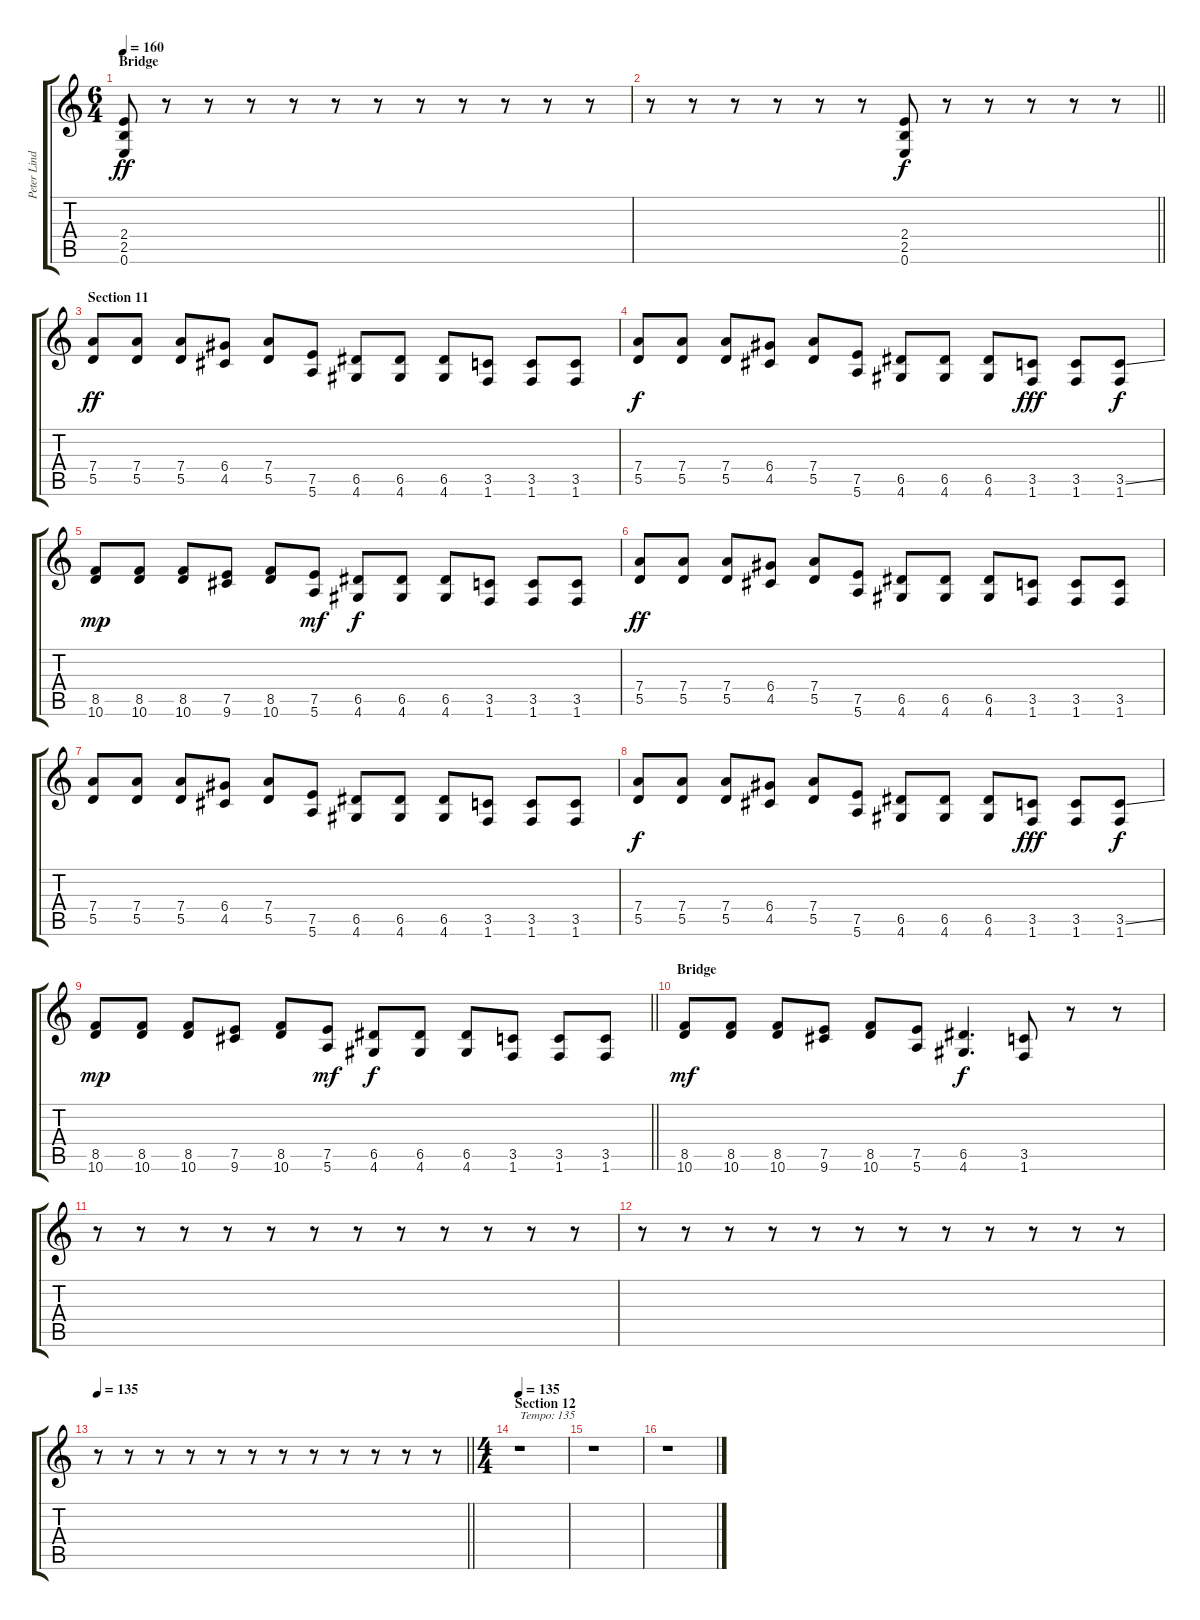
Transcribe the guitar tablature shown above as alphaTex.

\track ("Peter Lindgren" "Peter Lind") {instrument distortionguitar}
\staff {score tabs}
\tuning (E4 B3 G3 D3 A2 E2) {hide}
\ts (6 4)
\section ("" "Bridge")
\tempo 160
\clef g2
\ks c
(2.4 2.5 0.6).8{dy ff} r.8 r.8 r.8 r.8 r.8 r.8 r.8 r.8 r.8 r.8 r.8 |
\barLineRight lightlight
r.8 r.8 r.8 r.8 r.8 r.8 (2.4 2.5 0.6).8{dy f} r.8 r.8 r.8 r.8 r.8 |
\section ("" "Section 11")
(7.4 5.5).8{dy ff} (7.4 5.5).8 (7.4 5.5).8 (6.4 4.5).8 (7.4 5.5).8 (7.5 5.6).8 (6.5 4.6).8 (6.5 4.6).8 (6.5 4.6).8 (3.5 1.6).8 (3.5 1.6).8 (3.5 1.6).8 |
(7.4 5.5).8{dy f} (7.4 5.5).8 (7.4 5.5).8 (6.4 4.5).8 (7.4 5.5).8 (7.5 5.6).8 (6.5 4.6).8 (6.5 4.6).8 (6.5 4.6).8 (3.5 1.6).8{dy fff} (3.5 1.6).8 (3.5{ss} 1.6).8{dy f} |
(8.5 10.6).8{dy mp} (8.5 10.6).8 (8.5 10.6).8 (7.5 9.6).8 (8.5 10.6).8 (7.5 5.6).8{dy mf} (6.5 4.6).8{dy f} (6.5 4.6).8 (6.5 4.6).8 (3.5 1.6).8 (3.5 1.6).8 (3.5 1.6).8 |
(7.4 5.5).8{dy ff} (7.4 5.5).8 (7.4 5.5).8 (6.4 4.5).8 (7.4 5.5).8 (7.5 5.6).8 (6.5 4.6).8 (6.5 4.6).8 (6.5 4.6).8 (3.5 1.6).8 (3.5 1.6).8 (3.5 1.6).8 |
(7.4 5.5).8 (7.4 5.5).8 (7.4 5.5).8 (6.4 4.5).8 (7.4 5.5).8 (7.5 5.6).8 (6.5 4.6).8 (6.5 4.6).8 (6.5 4.6).8 (3.5 1.6).8 (3.5 1.6).8 (3.5 1.6).8 |
(7.4 5.5).8{dy f} (7.4 5.5).8 (7.4 5.5).8 (6.4 4.5).8 (7.4 5.5).8 (7.5 5.6).8 (6.5 4.6).8 (6.5 4.6).8 (6.5 4.6).8 (3.5 1.6).8{dy fff} (3.5 1.6).8 (3.5{ss} 1.6).8{dy f} |
\barLineRight lightlight
(8.5 10.6).8{dy mp} (8.5 10.6).8 (8.5 10.6).8 (7.5 9.6).8 (8.5 10.6).8 (7.5 5.6).8{dy mf} (6.5 4.6).8{dy f} (6.5 4.6).8 (6.5 4.6).8 (3.5 1.6).8 (3.5 1.6).8 (3.5 1.6).8 |
\section ("" "Bridge")
(8.5 10.6).8{dy mf} (8.5 10.6).8 (8.5 10.6).8 (7.5 9.6).8 (8.5 10.6).8 (7.5 5.6).8 (6.5 4.6).4{d dy f} (3.5 1.6).8 r.8 r.8 |
r.8 r.8 r.8 r.8 r.8 r.8 r.8 r.8 r.8 r.8 r.8 r.8 |
r.8 r.8 r.8 r.8 r.8 r.8 r.8 r.8 r.8 r.8 r.8 r.8 |
\tempo 135
\barLineRight lightlight
r.8 r.8 r.8 r.8 r.8 r.8 r.8 r.8 r.8 r.8 r.8 r.8 |
\ts (4 4)
\section ("" "Section 12")
\tempo 135
r.1{txt "Tempo: 135"} |
r.1 |
r.1
